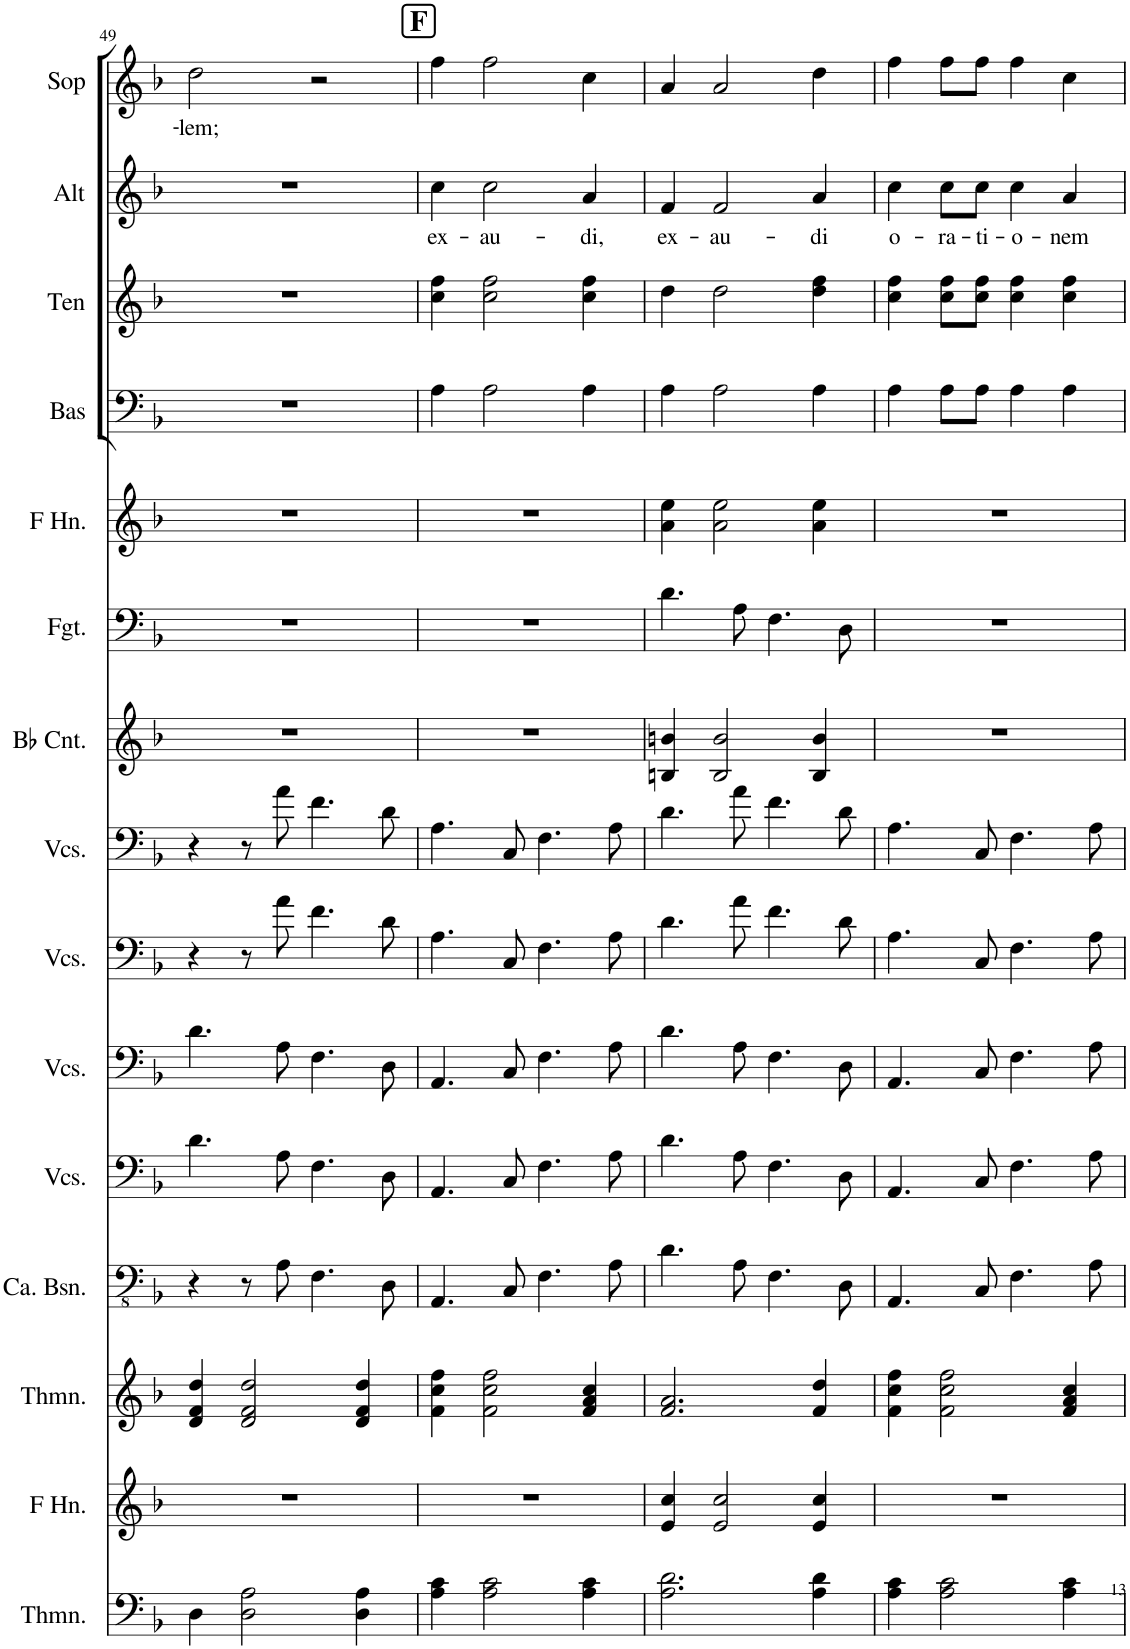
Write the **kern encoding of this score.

**kern	**kern	**kern	**kern	**kern	**kern	**kern	**kern	**kern	**kern	**kern	**kern	**kern	**kern	**text	**kern	**text
*part15	*part14	*part13	*part12	*part11	*part10	*part9	*part8	*part7	*part6	*part5	*part4	*part3	*part2	*part2	*part1	*part1
*staff15	*staff14	*staff13	*staff12	*staff11	*staff10	*staff9	*staff8	*staff7	*staff6	*staff5	*staff4	*staff3	*staff2	*staff2	*staff1	*staff1
*I"Theremin, Organ lh	*I"Hoorn in F, Horns 3,4 in F	*I"Theremin, Organ rh	*I"Contrabassen, Double Bass	*I"Violoncellos, Cello 2	*I"Violoncellos, Cello 1	*I"Violoncellos, Viola 2	*I"Violoncellos, Viola 1	*I"Cornet in Bb, Trumpet in F	*I"Fagot, Bassoon	*I"Hoorn in F, Horns 1,2 in F	*I"Bas	*I"Ten	*I"Alt	*	*I"Sop	*
*I'Thmn.	*I'F Hn.	*I'Thmn.	*I'Ca. Bsn.	*I'Vcs.	*I'Vcs.	*I'Vcs.	*I'Vcs.	*	*I'Fgt.	*I'F Hn.	*I'Bas	*I'Ten	*I'Alt	*	*I'Sop	*
!!LO:PB:g=z
*clefF4	*clefG2	*clefG2	*clefFv4	*clefF4	*clefF4	*clefF4	*clefF4	*clefG2	*clefF4	*clefG2	*clefF4	*clefG2	*clefG2	*	*clefG2	*
*	*Trd4c7	*	*	*	*	*	*	*Trd1c2	*	*Trd4c7	*	*Trd1c2	*Trd1c2	*	*	*
*k[b-]	*k[b-]	*k[b-]	*k[b-]	*k[b-]	*k[b-]	*k[b-]	*k[b-]	*k[b-]	*k[b-]	*k[b-]	*k[b-]	*k[b-]	*k[b-]	*	*k[b-]	*
*M4/4	*M4/4	*M4/4	*M4/4	*M4/4	*M4/4	*M4/4	*M4/4	*M4/4	*M4/4	*M4/4	*M4/4	*M4/4	*M4/4	*	*M4/4	*
*met(c)	*met(c)	*met(c)	*met(c)	*met(c)	*met(c)	*met(c)	*met(c)	*met(c)	*met(c)	*met(c)	*met(c)	*met(c)	*met(c)	*	*met(c)	*
=49	=49	=49	=49	=49	=49	=49	=49	=49	=49	=49	=49	=49	=49	=49	=49	=49
!	!	!	!	!	!	!	!	!	!	!	!	!	!	!	!	!LO:LY:b
4D\	1r	4d/ 4f/ 4dd/	4r	4.d\	4.d\	4r	4r	1r	1r	1r	1r	1r	1r	.	2dd\	-lem;
2D\ 2A\	.	2d/ 2f/ 2dd/	8r	.	.	8r	8r	.	.	.	.	.	.	.	.	.
.	.	.	8AA\	8A\	8A\	8a\	8a\	.	.	.	.	.	.	.	.	.
.	.	.	4.FF\	4.F\	4.F\	4.f\	4.f\	.	.	.	.	.	.	.	2r	.
4D\ 4A\	.	4d/ 4f/ 4dd/	.	.	.	.	.	.	.	.	.	.	.	.	.	.
.	.	.	8DD\	8D\	8D\	8d\	8d\	.	.	.	.	.	.	.	.	.
!!LO:REH:place=s1:a:B:cj:fs=14:t=F
=50	=50	=50	=50	=50	=50	=50	=50	=50	=50	=50	=50	=50	=50	=50	=50	=50
!	!	!	!	!	!	!	!	!	!	!	!	!	!	!LO:LY:b	!	!
4A\ 4c\	1r	4f\ 4cc\ 4ff\	4.AAA/	4.AA/	4.AA/	4.A\	4.A\	1r	1r	1r	4A\	4cc\ 4ff\	4cc\	ex-	4ff\	.
!	!	!	!	!	!	!	!	!	!	!	!	!	!	!LO:LY:b	!	!
2A\ 2c\	.	2f\ 2cc\ 2ff\	.	.	.	.	.	.	.	.	2A\	2cc\ 2ff\	2cc\	-au-	2ff\	.
.	.	.	8CC/	8C/	8C/	8C/	8C/	.	.	.	.	.	.	.	.	.
.	.	.	4.FF\	4.F\	4.F\	4.F\	4.F\	.	.	.	.	.	.	.	.	.
!	!	!	!	!	!	!	!	!	!	!	!	!	!	!LO:LY:b	!	!
4A\ 4c\	.	4f/ 4a/ 4cc/	.	.	.	.	.	.	.	.	4A\	4cc\ 4ff\	4a/	-di,	4cc\	.
.	.	.	8AA\	8A\	8A\	8A\	8A\	.	.	.	.	.	.	.	.	.
=51	=51	=51	=51	=51	=51	=51	=51	=51	=51	=51	=51	=51	=51	=51	=51	=51
!	!	!	!	!	!	!	!	!	!	!	!	!	!	!LO:LY:b	!	!
2.A\ 2.d\	4e/ 4cc/	2.f/ 2.a/	4.D\	4.d\	4.d\	4.d\	4.d\	4Bn/ 4bn/	4.d\	4a\ 4ee\	4A\	4dd\	4f/	ex-	4a/	.
!	!	!	!	!	!	!	!	!	!	!	!	!	!	!LO:LY:b	!	!
.	2e/ 2cc/	.	.	.	.	.	.	2B/ 2b/	.	2a\ 2ee\	2A\	2dd\	2f/	-au-	2a/	.
.	.	.	8AA\	8A\	8A\	8a\	8a\	.	8A\	.	.	.	.	.	.	.
.	.	.	4.FF\	4.F\	4.F\	4.f\	4.f\	.	4.F\	.	.	.	.	.	.	.
!	!	!	!	!	!	!	!	!	!	!	!	!	!	!LO:LY:b	!	!
4A\ 4d\	4e/ 4cc/	4f/ 4dd/	.	.	.	.	.	4B/ 4b/	.	4a\ 4ee\	4A\	4dd\ 4ff\	4a/	-di	4dd\	.
.	.	.	8DD\	8D\	8D\	8d\	8d\	.	8D\	.	.	.	.	.	.	.
=52	=52	=52	=52	=52	=52	=52	=52	=52	=52	=52	=52	=52	=52	=52	=52	=52
!	!	!	!	!	!	!	!	!	!	!	!	!	!	!LO:LY:b	!	!
4A\ 4c\	1r	4f\ 4cc\ 4ff\	4.AAA/	4.AA/	4.AA/	4.A\	4.A\	1r	1r	1r	4A\	4cc\ 4ff\	4cc\	o-	4ff\	.
!	!	!	!	!	!	!	!	!	!	!	!	!	!	!LO:LY:b	!	!
2A\ 2c\	.	2f\ 2cc\ 2ff\	.	.	.	.	.	.	.	.	8A\L	8cc\ 8ff\L	8cc\L	-ra-	8ff\L	.
!	!	!	!	!	!	!	!	!	!	!	!	!	!	!LO:LY:b	!	!
.	.	.	8CC/	8C/	8C/	8C/	8C/	.	.	.	8A\J	8cc\ 8ff\J	8cc\J	-ti-	8ff\J	.
!	!	!	!	!	!	!	!	!	!	!	!	!	!	!LO:LY:b	!	!
.	.	.	4.FF\	4.F\	4.F\	4.F\	4.F\	.	.	.	4A\	4cc\ 4ff\	4cc\	-o-	4ff\	.
!	!	!	!	!	!	!	!	!	!	!	!	!	!	!LO:LY:b	!	!
4A\ 4c\	.	4f/ 4a/ 4cc/	.	.	.	.	.	.	.	.	4A\	4cc\ 4ff\	4a/	-nem	4cc\	.
.	.	.	8AA\	8A\	8A\	8A\	8A\	.	.	.	.	.	.	.	.	.
=	=	=	=	=	=	=	=	=	=	=	=	=	=	=	=	=
*-	*-	*-	*-	*-	*-	*-	*-	*-	*-	*-	*-	*-	*-	*-	*-	*-
